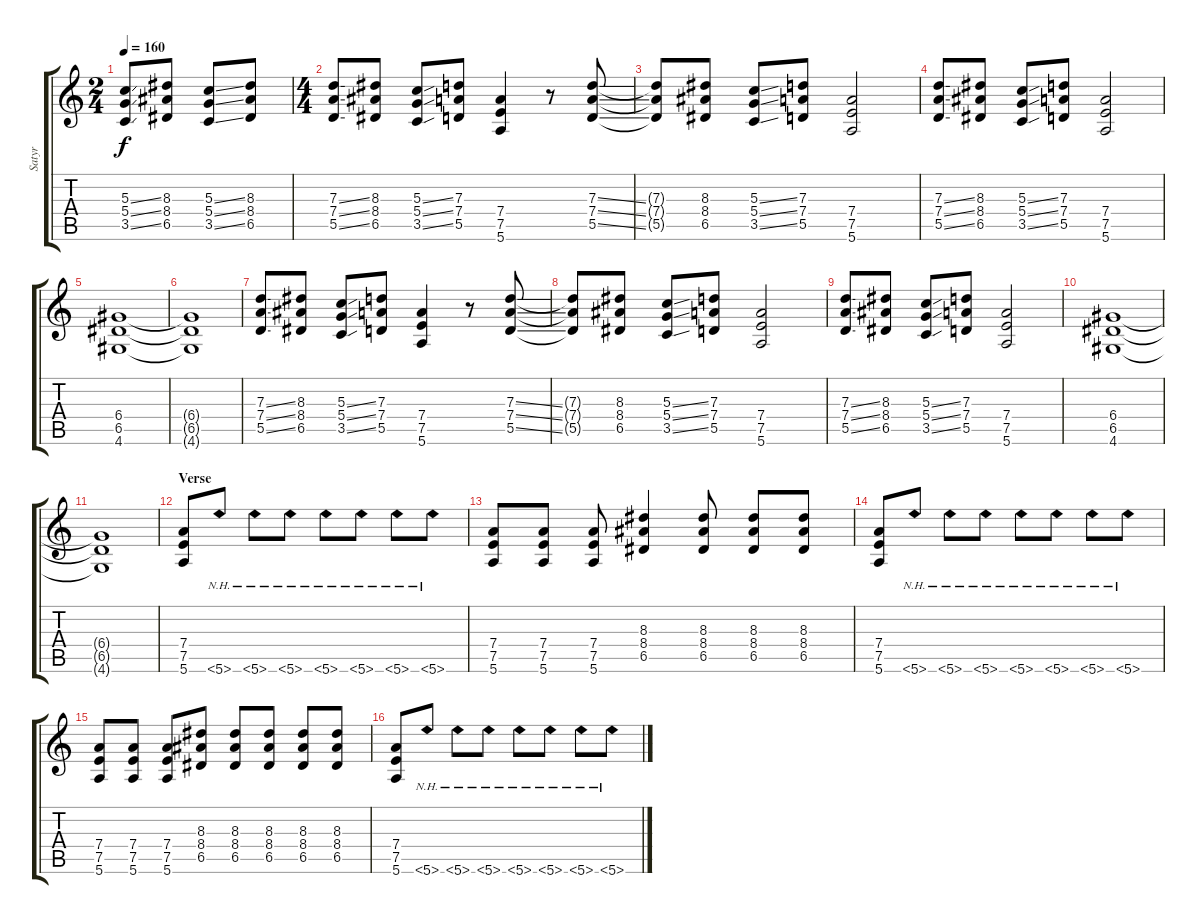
\track ("Satyr" "Satyr") {instrument overdrivenguitar}
\staff {score tabs}
\tuning (E4 B3 G3 D3 A2 E2) {hide}
\ts (2 4)
\tempo 160
\clef g2
\ks c
(5.3{ss} 5.4{ss} 3.5{ss}).8{dy f} (8.3 8.4 6.5).8 (5.3{ss} 5.4{ss} 3.5{ss}).8 (8.3 8.4 6.5).8 |
\ts (4 4)
(7.3{ss} 7.4{ss} 5.5{ss}).8 (8.3 8.4 6.5).8 (5.3{ss} 5.4{ss} 3.5{ss}).8 (7.3 7.4 5.5).8 (7.4 7.5 5.6).4 r.8 (7.3{ss} 7.4{ss} 5.5{ss}).8 |
(7.3{t} 7.4{t} 5.5{t}).8 (8.3 8.4 6.5).8 (5.3{ss} 5.4{ss} 3.5{ss}).8 (7.3 7.4 5.5).8 (7.4 7.5 5.6).2 |
(7.3{ss} 7.4{ss} 5.5{ss}).8 (8.3 8.4 6.5).8 (5.3{ss} 5.4{ss} 3.5{ss}).8 (7.3 7.4 5.5).8 (7.4 7.5 5.6).2 |
(6.4 6.5 4.6).1 |
(6.4{t} 6.5{t} 4.6{t}).1 |
(7.3{ss} 7.4{ss} 5.5{ss}).8 (8.3 8.4 6.5).8 (5.3{ss} 5.4{ss} 3.5{ss}).8 (7.3 7.4 5.5).8 (7.4 7.5 5.6).4 r.8 (7.3{ss} 7.4{ss} 5.5{ss}).8 |
(7.3{t} 7.4{t} 5.5{t}).8 (8.3 8.4 6.5).8 (5.3{ss} 5.4{ss} 3.5{ss}).8 (7.3 7.4 5.5).8 (7.4 7.5 5.6).2 |
(7.3{ss} 7.4{ss} 5.5{ss}).8 (8.3 8.4 6.5).8 (5.3{ss} 5.4{ss} 3.5{ss}).8 (7.3 7.4 5.5).8 (7.4 7.5 5.6).2 |
(6.4 6.5 4.6).1 |
(6.4{t} 6.5{t} 4.6{t}).1 |
\section ("" "Verse")
(7.4 7.5 5.6).8 5.6{nh}.8 5.6{nh}.8 5.6{nh}.8 5.6{nh}.8 5.6{nh}.8 5.6{nh}.8 5.6{nh}.8 |
(7.4 7.5 5.6).8 (7.4 7.5 5.6).8 (7.4 7.5 5.6).8 (8.3 8.4 6.5).4 (8.3 8.4 6.5).8 (8.3 8.4 6.5).8 (8.3 8.4 6.5).8 |
(7.4 7.5 5.6).8 5.6{nh}.8 5.6{nh}.8 5.6{nh}.8 5.6{nh}.8 5.6{nh}.8 5.6{nh}.8 5.6{nh}.8 |
(7.4 7.5 5.6).8 (7.4 7.5 5.6).8 (7.4 7.5 5.6).8 (8.3 8.4 6.5).8 (8.3 8.4 6.5).8 (8.3 8.4 6.5).8 (8.3 8.4 6.5).8 (8.3 8.4 6.5).8 |
(7.4 7.5 5.6).8 5.6{nh}.8 5.6{nh}.8 5.6{nh}.8 5.6{nh}.8 5.6{nh}.8 5.6{nh}.8 5.6{nh}.8
